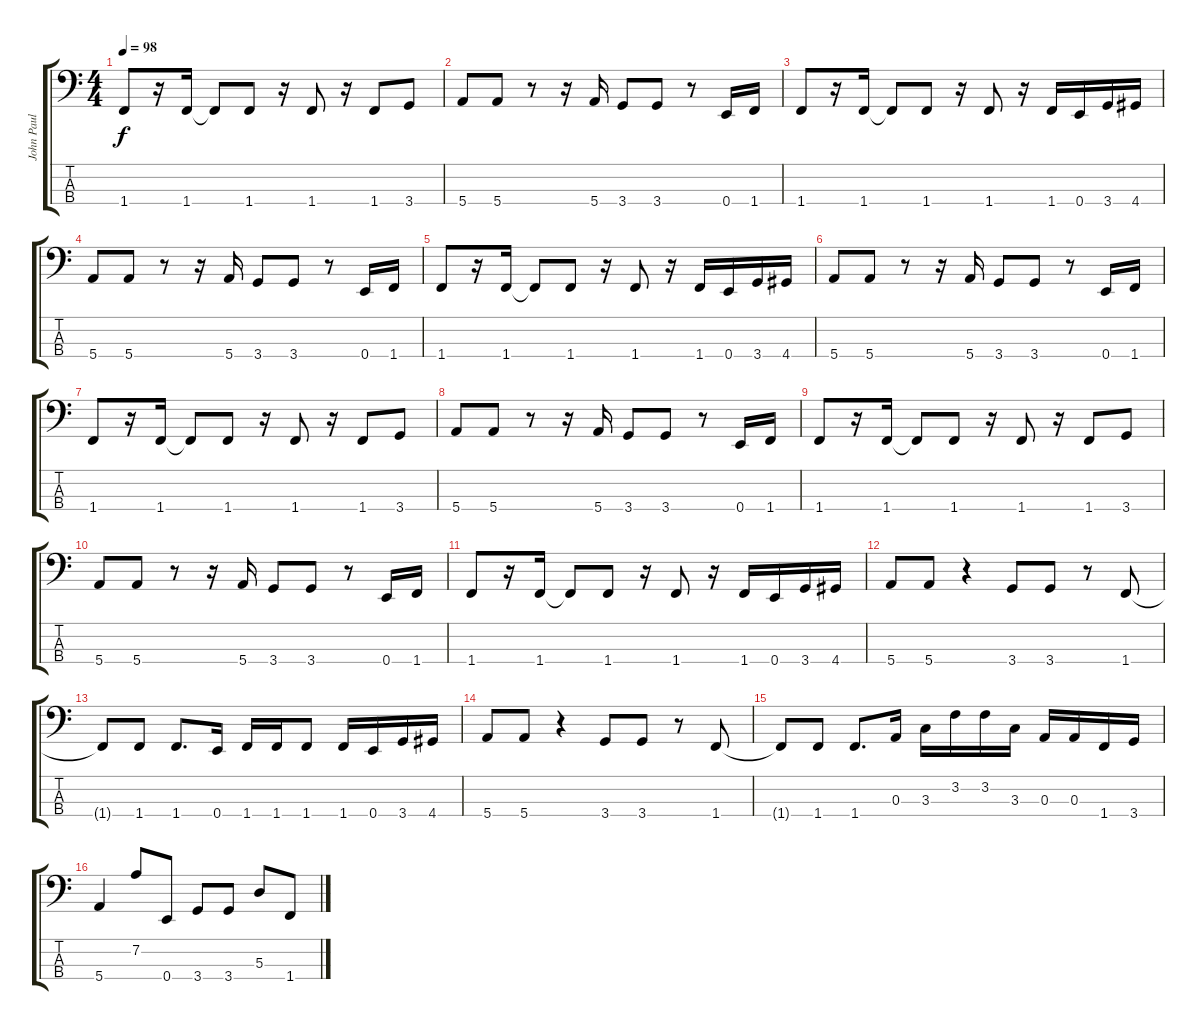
\track ("John Paul Jones (basse)" "John Paul ") {instrument electricbasspick}
\staff {score tabs}
\tuning (G2 D2 A1 E1) {hide}
\ts (4 4)
\tempo 98
\clef f4
\ks c
1.4.8{dy f} r.16 1.4.16 1.4{t}.8 1.4.8 r.16 1.4.8 r.16 1.4.8 3.4.8 |
5.4.8 5.4.8 r.8 r.16 5.4.16 3.4.8 3.4.8 r.8 0.4.16 1.4.16 |
1.4.8 r.16 1.4.16 1.4{t}.8 1.4.8 r.16 1.4.8 r.16 1.4.16 0.4.16 3.4.16 4.4.16 |
5.4.8 5.4.8 r.8 r.16 5.4.16 3.4.8 3.4.8 r.8 0.4.16 1.4.16 |
1.4.8 r.16 1.4.16 1.4{t}.8 1.4.8 r.16 1.4.8 r.16 1.4.16 0.4.16 3.4.16 4.4.16 |
5.4.8 5.4.8 r.8 r.16 5.4.16 3.4.8 3.4.8 r.8 0.4.16 1.4.16 |
1.4.8 r.16 1.4.16 1.4{t}.8 1.4.8 r.16 1.4.8 r.16 1.4.8 3.4.8 |
5.4.8 5.4.8 r.8 r.16 5.4.16 3.4.8 3.4.8 r.8 0.4.16 1.4.16 |
1.4.8 r.16 1.4.16 1.4{t}.8 1.4.8 r.16 1.4.8 r.16 1.4.8 3.4.8 |
5.4.8 5.4.8 r.8 r.16 5.4.16 3.4.8 3.4.8 r.8 0.4.16 1.4.16 |
1.4.8 r.16 1.4.16 1.4{t}.8 1.4.8 r.16 1.4.8 r.16 1.4.16 0.4.16 3.4.16 4.4.16 |
5.4.8 5.4.8 r.4 3.4.8 3.4.8 r.8 1.4.8 |
1.4{t}.8 1.4.8 1.4.8{d} 0.4.16 1.4.16 1.4.16 1.4.8 1.4.16 0.4.16 3.4.16 4.4.16 |
5.4.8 5.4.8 r.4 3.4.8 3.4.8 r.8 1.4.8 |
1.4{t}.8 1.4.8 1.4.8{d} 0.3.16 3.3.16 3.2.16 3.2.16 3.3.16 0.3.16 0.3.16 1.4.16 3.4.16 |
5.4.4 7.2.8 0.4.8 3.4.8 3.4.8 5.3.8 1.4.8
